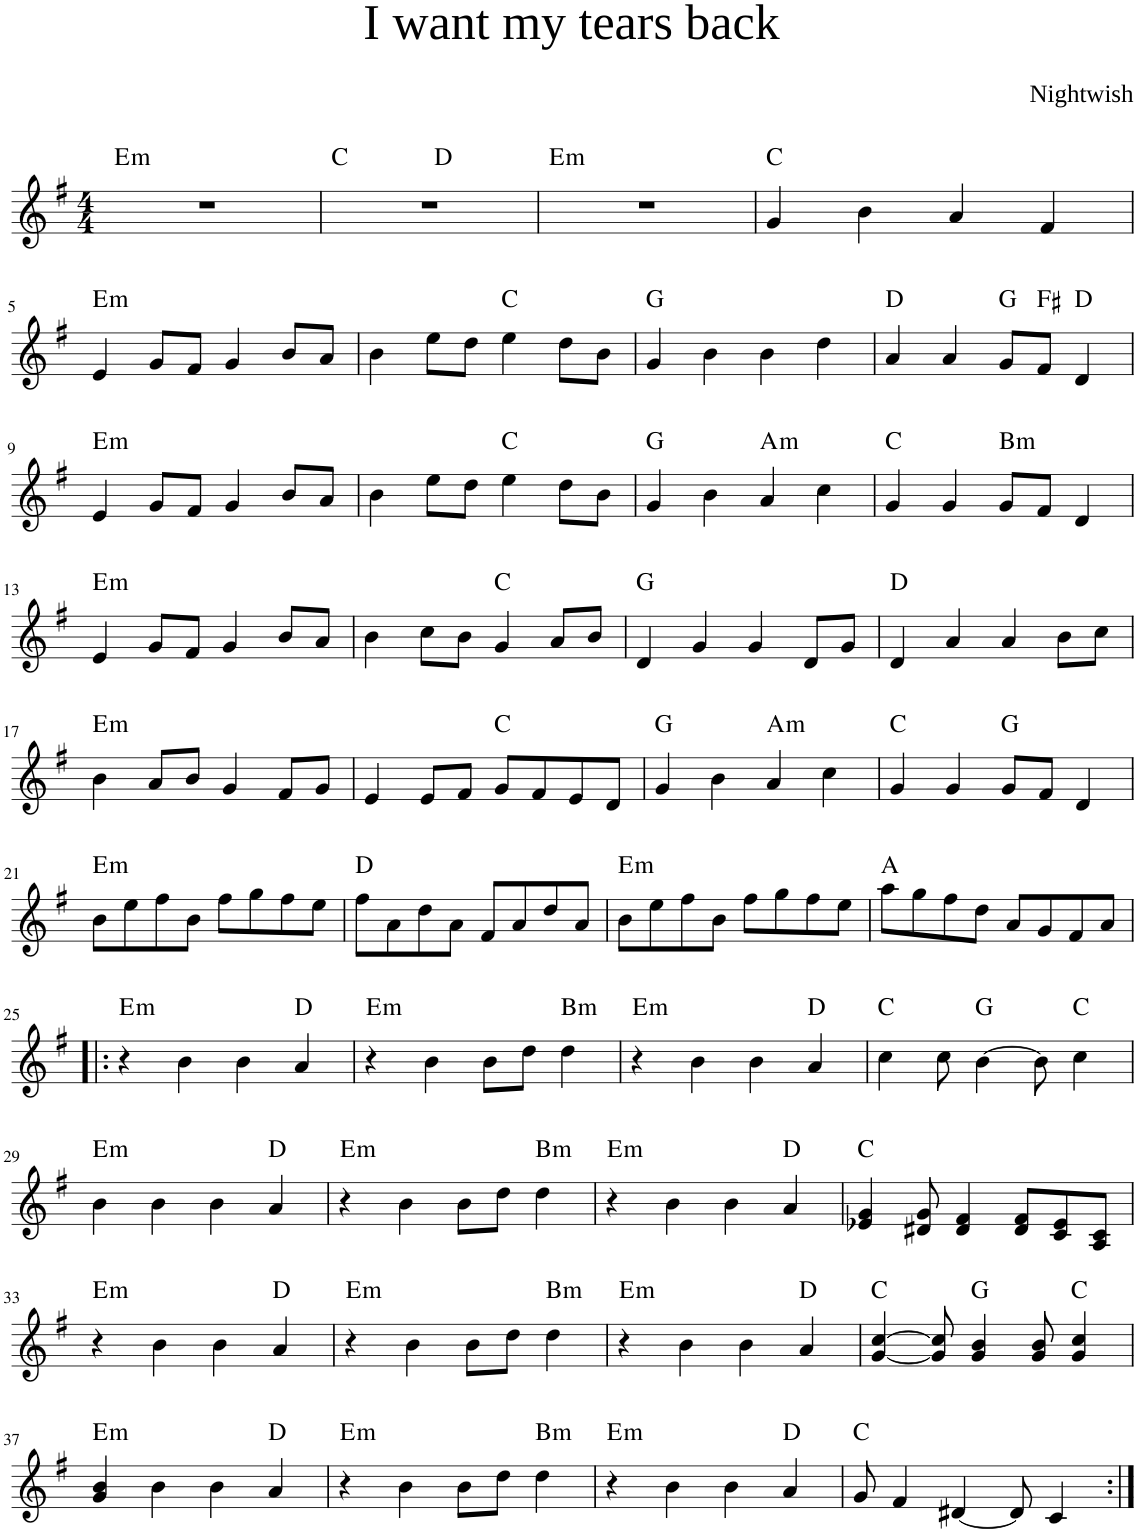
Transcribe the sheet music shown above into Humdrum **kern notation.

**kern	**harte
*part1	*part1
*staff1	*
*I"Piano	*
*I'Pno	*
*clefG2	*
*k[f#]	*
*M4/4	*
=1	=1
!	!LO:H:kt=m
1r	E:min
=2	=2
!	!LO:H:kt=N.C.
*^	*
1r	2ryy	N
!	!	!LO:H:kt=N.C.
.	2ryy	N
=3	=3	=3
!	!	!LO:H:kt=m
*v	*v	*
1r	E:min
=4	=4
!	!LO:H:kt=N.C.
4g/	N
4b\	.
4a/	.
4f#/	.
!!LO:LB:g=z
=5	=5
!	!LO:H:kt=m
4e/	E:min
8g/L	.
8f#/J	.
4g/	.
8b/L	.
8a/J	.
=6	=6
4b\	.
8ee\L	.
8dd\J	.
!	!LO:H:kt=N.C.
4ee\	N
8dd\L	.
8b\J	.
=7	=7
!	!LO:H:kt=N.C.
4g/	N
4b\	.
4b\	.
4dd\	.
=8	=8
!	!LO:H:kt=N.C.
4a/	N
4a/	.
!	!LO:H:kt=N.C.
8g/L	N
!	!LO:H:kt=N.C.
8f#/J	N
!	!LO:H:kt=N.C.
4d/	N
!!LO:LB:g=z
=9	=9
!	!LO:H:kt=m
4e/	E:min
8g/L	.
8f#/J	.
4g/	.
8b/L	.
8a/J	.
=10	=10
4b\	.
8ee\L	.
8dd\J	.
!	!LO:H:kt=N.C.
4ee\	N
8dd\L	.
8b\J	.
=11	=11
!	!LO:H:kt=N.C.
4g/	N
4b\	.
!	!LO:H:kt=m
4a/	A:min
4cc\	.
=12	=12
!	!LO:H:kt=N.C.
4g/	N
4g/	.
!	!LO:H:kt=m
8g/L	B:min
8f#/J	.
4d/	.
!!LO:LB:g=z
=13	=13
!	!LO:H:kt=m
4e/	E:min
8g/L	.
8f#/J	.
4g/	.
8b/L	.
8a/J	.
=14	=14
4b\	.
8cc\L	.
8b\J	.
!	!LO:H:kt=N.C.
4g/	N
8a/L	.
8b/J	.
=15	=15
!	!LO:H:kt=N.C.
4d/	N
4g/	.
4g/	.
8d/L	.
8g/J	.
=16	=16
!	!LO:H:kt=N.C.
4d/	N
4a/	.
4a/	.
8b\L	.
8cc\J	.
!!LO:LB:g=z
=17	=17
!	!LO:H:kt=m
4b\	E:min
8a/L	.
8b/J	.
4g/	.
8f#/L	.
8g/J	.
=18	=18
4e/	.
8e/L	.
8f#/J	.
!	!LO:H:kt=N.C.
8g/L	N
8f#/	.
8e/	.
8d/J	.
=19	=19
!	!LO:H:kt=N.C.
4g/	N
4b\	.
!	!LO:H:kt=m
4a/	A:min
4cc\	.
=20	=20
!	!LO:H:kt=N.C.
4g/	N
4g/	.
!	!LO:H:kt=N.C.
8g/L	N
8f#/J	.
4d/	.
!!LO:LB:g=z
=21	=21
!	!LO:H:kt=m
8b\L	E:min
8ee\	.
8ff#\	.
8b\J	.
8ff#\L	.
8gg\	.
8ff#\	.
8ee\J	.
=22	=22
!	!LO:H:kt=N.C.
8ff#\L	N
8a\	.
8dd\	.
8a\J	.
8f#/L	.
8a/	.
8dd/	.
8a/J	.
=23	=23
!	!LO:H:kt=m
8b\L	E:min
8ee\	.
8ff#\	.
8b\J	.
8ff#\L	.
8gg\	.
8ff#\	.
8ee\J	.
=24	=24
!	!LO:H:kt=N.C.
8aa\L	N
8gg\	.
8ff#\	.
8dd\J	.
8a/L	.
8g/	.
8f#/	.
8a/J	.
!!LO:LB:g=z
=25!|:	=25!|:
!	!LO:H:kt=m
4r	E:min
4b\	.
4b\	.
!	!LO:H:kt=N.C.
4a/	N
=26	=26
!	!LO:H:kt=m
4r	E:min
4b\	.
8b\L	.
8dd\J	.
!	!LO:H:kt=m
4dd\	B:min
=27	=27
!	!LO:H:kt=m
4r	E:min
4b\	.
4b\	.
!	!LO:H:kt=N.C.
4a/	N
=28	=28
!	!LO:H:kt=N.C.
4cc\	N
8cc\	.
!	!LO:H:kt=N.C.
[4b\	N
8b\]	.
!	!LO:H:kt=N.C.
4cc\	N
!!LO:LB:g=z
=29	=29
!	!LO:H:kt=m
4b\	E:min
4b\	.
4b\	.
!	!LO:H:kt=N.C.
4a/	N
=30	=30
!	!LO:H:kt=m
4r	E:min
4b\	.
8b\L	.
8dd\J	.
!	!LO:H:kt=m
4dd\	B:min
=31	=31
!	!LO:H:kt=m
4r	E:min
4b\	.
4b\	.
!	!LO:H:kt=N.C.
4a/	N
=32	=32
!	!LO:H:kt=N.C.
4e-X/ 4g/	N
8d#X/ 8g/	.
4d#/ 4f#/	.
8d#/ 8f#/L	.
8c/ 8e-/	.
8A/ 8c/J	.
!!LO:LB:g=z
=33	=33
!	!LO:H:kt=m
4r	E:min
4b\	.
4b\	.
!	!LO:H:kt=N.C.
4a/	N
=34	=34
!	!LO:H:kt=m
4r	E:min
4b\	.
8b\L	.
8dd\J	.
!	!LO:H:kt=m
4dd\	B:min
=35	=35
!	!LO:H:kt=m
4r	E:min
4b\	.
4b\	.
!	!LO:H:kt=N.C.
4a/	N
=36	=36
!	!LO:H:kt=N.C.
[4g/ [4cc/	N
8g/] 8cc/]	.
!	!LO:H:kt=N.C.
4g/ 4b/	N
8g/ 8b/	.
!	!LO:H:kt=N.C.
4g/ 4cc/	N
!!LO:LB:g=z
=37	=37
!	!LO:H:kt=m
4g/ 4b/	E:min
4b\	.
4b\	.
!	!LO:H:kt=N.C.
4a/	N
=38	=38
!	!LO:H:kt=m
4r	E:min
4b\	.
8b\L	.
8dd\J	.
!	!LO:H:kt=m
4dd\	B:min
=39	=39
!	!LO:H:kt=m
4r	E:min
4b\	.
4b\	.
!	!LO:H:kt=N.C.
4a/	N
=40	=40
!	!LO:H:kt=N.C.
8g/	N
4f#/	.
[4d#X/	.
8d#/]	.
4c/	.
=:|!	=:|!
*-	*-
